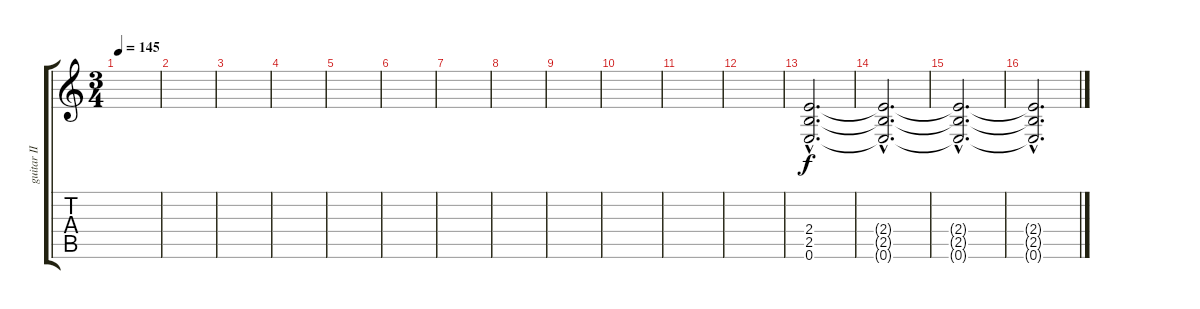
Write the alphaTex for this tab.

\track ("guitar II" "guitar II") {instrument overdrivenguitar}
\staff {score tabs}
\tuning (E4 B3 G3 D3 A2 E2) {hide}
\ts (3 4)
\tempo 145
\clef g2
\ks c
|
|
|
|
|
|
|
|
|
|
|
|
(2.4{hac} 2.5{hac} 0.6{hac}).2{d} |
(2.4{hac t} 2.5{hac t} 0.6{hac t}).2{d} |
(2.4{hac t} 2.5{hac t} 0.6{hac t}).2{d} |
(2.4{hac t} 2.5{hac t} 0.6{hac t}).2{d}
